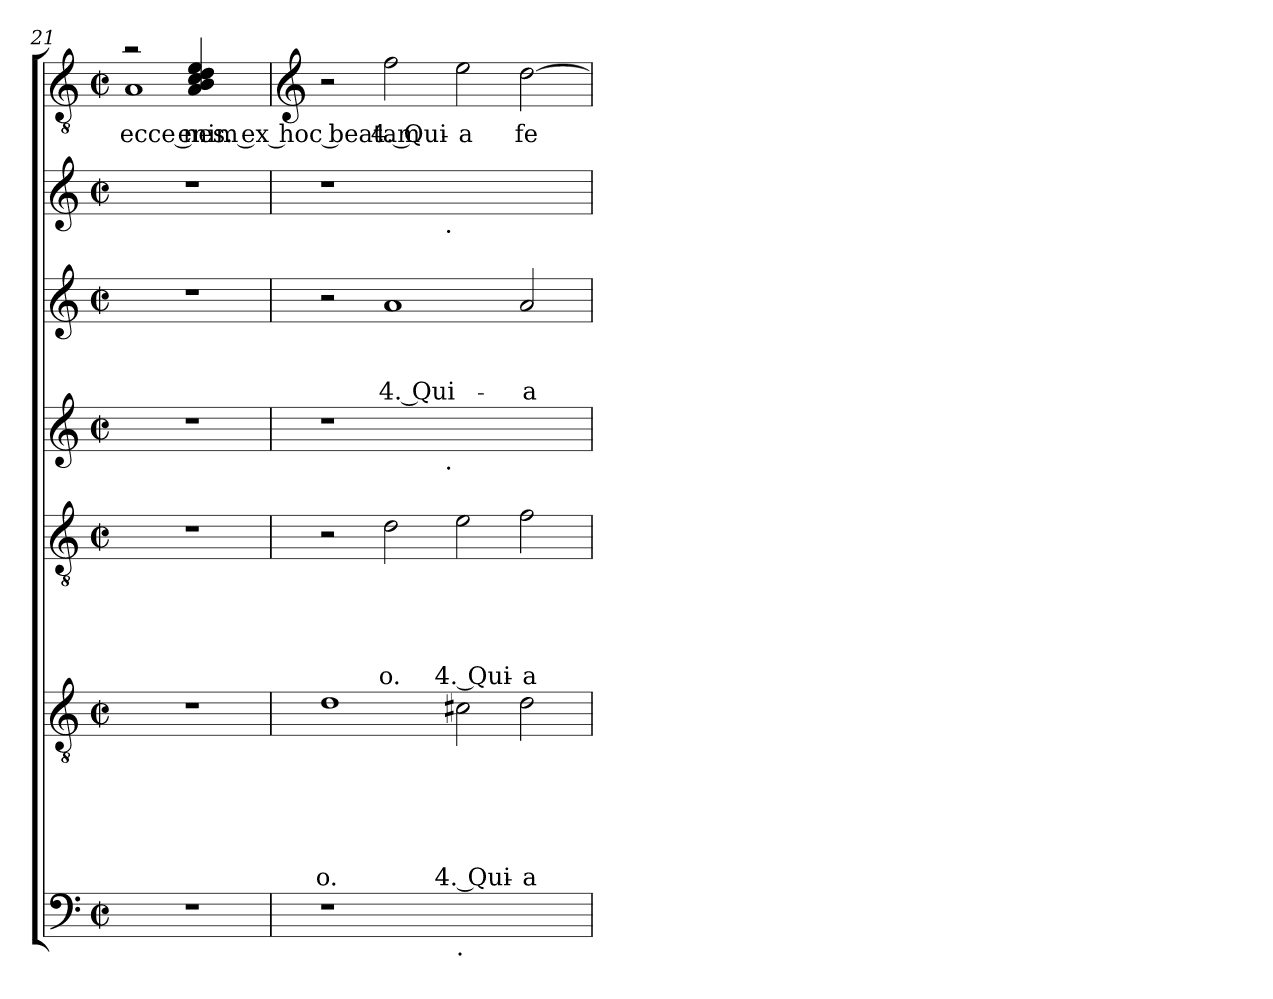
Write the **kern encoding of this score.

**kern	**kern	**text	**text	**text	**text	**text	**text	**kern	**text	**text	**text	**text	**text	**kern	**kern	**text	**text	**text	**kern	**kern	**text
*part7	*part6	*part6	*part6	*part6	*part6	*part6	*part6	*part5	*part5	*part5	*part5	*part5	*part5	*part4	*part3	*part3	*part3	*part3	*part2	*part1	*part1
*staff7	*staff6	*staff6	*staff6	*staff6	*staff6	*staff6	*staff6	*staff5	*staff5	*staff5	*staff5	*staff5	*staff5	*staff4	*staff3	*staff3	*staff3	*staff3	*staff2	*staff1	*staff1
*clefF4	*clefGv2	*	*	*	*	*	*	*clefGv2	*	*	*	*	*	*clefG2	*clefG2	*	*	*	*clefG2	*clefGv2	*
*k[]	*k[]	*	*	*	*	*	*	*k[]	*	*	*	*	*	*k[]	*k[]	*	*	*	*k[]	*k[]	*
*C:	*C:	*	*	*	*	*	*	*C:	*	*	*	*	*	*C:	*C:	*	*	*	*C:	*C:	*
*M2/2	*M2/2	*	*	*	*	*	*	*M2/2	*	*	*	*	*	*M2/2	*M2/2	*	*	*	*M2/2	*M2/2	*
*met(c|)	*met(c|)	*	*	*	*	*	*	*met(c|)	*	*	*	*	*	*met(c|)	*met(c|)	*	*	*	*met(c|)	*met(c|)	*
=21	=21	=21	=21	=21	=21	=21	=21	=21	=21	=21	=21	=21	=21	=21	=21	=21	=21	=21	=21	=21	=21
*	*	*	*	*	*	*	*	*	*	*	*	*	*	*	*	*	*	*	*	*^	*
!	!	!	!	!	!	!	!	!	!	!	!	!	!	!	!	!	!	!	!	!	!	!LO:LY:b
1r	1r	.	.	.	.	.	.	1r	.	.	.	.	.	1r	1r	.	.	.	1r	2ra	1A	ecce enim ex hoc beatam
!	!	!	!	!	!	!	!	!	!	!	!	!	!	!	!	!	!	!	!	!LO:N:n=1:head=solid	!	!
!	!	!	!	!	!	!	!	!	!	!	!	!	!	!	!	!	!	!	!	!LO:N:n=2:head=solid	!	!
!	!	!	!	!	!	!	!	!	!	!	!	!	!	!	!	!	!	!	!	!LO:N:n=3:head=solid	!	!
!	!	!	!	!	!	!	!	!	!	!	!	!	!	!	!	!	!	!	!	!LO:N:n=4:head=solid	!	!
!	!	!	!	!	!	!	!	!	!	!	!	!	!	!	!	!	!	!	!	!LO:N:n=5:head=solid	!	!LO:LY:b:rj
.	.	.	.	.	.	.	.	.	.	.	.	.	.	.	.	.	.	.	.	4A/ 4B/ 4c/ 4d/ 4e/	.	-nes.
.	.	.	.	.	.	.	.	.	.	.	.	.	.	.	.	.	.	.	.	4ryy	.	.
*	*	*	*	*	*	*	*	*	*	*	*	*	*	*	*	*	*	*	*	*v	*v	*
!!LO:PB:g=z
=22	=22	=22	=22	=22	=22	=22	=22	=22	=22	=22	=22	=22	=22	=22	=22	=22	=22	=22	=22	=22	=22
*	*	*	*	*	*	*	*	*	*	*	*	*	*	*	*	*	*	*	*	*clefG2	*
!	!	!	!	!	!	!	!LO:LY:b:rj	!	!	!	!	!	!	!	!	!	!	!	!	!	!
*	*	*	*	*	*	*	*	*	*	*	*	*	*	*^	*	*	*	*	*^	*	*
1r	1d	.	.	.	.	.	-o.	2r	.	.	.	.	.	1r	2ryy	2r	.	.	.	1r	2ryy	2r	.
!	!	!	!	!	!	!	!	!	!	!	!	!	!LO:LY:b:rj	!	!	!	!	!	!LO:LY:b:rj	!	!	!	!LO:LY:b:rj
.	.	.	.	.	.	.	.	2d\	.	.	.	.	-o.	.	4...ryy	1a	.	.	4. Qui-	.	4...ryy	2ff\	4. Qui-
!	!	!	!	!	!	!	!	!	!	!	!	!	!	!	!	!	!	!	!	!	!LO:TX:b:t=.	!	!
!	!	!	!	!	!	!	!	!	!	!	!	!	!	!	!LO:TX:b:t=.	!	!	!	!	!	!	!	!
.	.	.	.	.	.	.	.	.	.	.	.	.	.	.	1ryy	.	.	.	.	.	1ryy	.	.
!LO:TX:b:t=.	!	!	!	!	!	!	!	!	!	!	!	!	!	!	!	!	!	!	!	!	!	!	!
!	!	!	!	!	!	!	!LO:LY:b	!	!	!	!	!	!LO:LY:b	!	!	!	!	!	!	!	!	!	!LO:LY:b
1ryy	2c#X\	.	.	.	.	.	4. Qui-	2e\	.	.	.	.	4. Qui-	1ryy	.	.	.	.	.	1ryy	.	2ee\	-a
!	!	!	!	!	!	!	!LO:LY:b	!	!	!	!	!	!LO:LY:b	!	!	!	!	!	!LO:LY:b	!	!	!	!LO:LY:b
.	2d\	.	.	.	.	.	-a	2f\	.	.	.	.	-a	.	.	2a/	.	.	-a	.	.	[>2dd\	fe-
.	.	.	.	.	.	.	.	.	.	.	.	.	.	.	32ryy	.	.	.	.	.	32ryy	.	.
*	*	*	*	*	*	*	*	*	*	*	*	*	*	*v	*v	*	*	*	*	*v	*v	*	*
=	=	=	=	=	=	=	=	=	=	=	=	=	=	=	=	=	=	=	=	=	=
*-	*-	*-	*-	*-	*-	*-	*-	*-	*-	*-	*-	*-	*-	*-	*-	*-	*-	*-	*-	*-	*-
